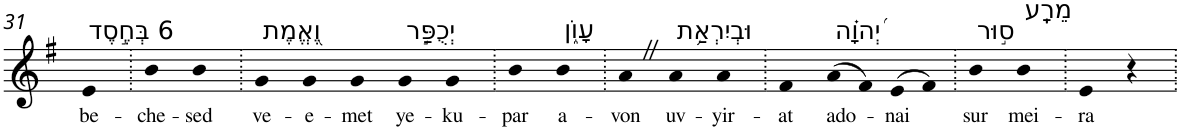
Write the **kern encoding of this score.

**kern	**text
*part1	*part1
*staff1	*staff1
*I"Piano	*
*I'Pno	*
!!LO:PB:g=z
*clefG2	*
*k[f#]	*
*G:	*
=31	=31
!LO:TX:a:t=6 בְּחֶ֣סֶד	!
!	!LO:LY:b
4e	be-
=32.	=32.
!	!LO:LY:b
4b	-che-
!	!LO:LY:b
4b	-sed
=33.	=33.
!LO:TX:a:t=וֶ֭אֱמֶת	!
!	!LO:LY:b
4g	ve-
!	!LO:LY:b
4g	-e-
!	!LO:LY:b
4g	-met
!LO:TX:a:t=יְכֻפַּ֣ר	!
!	!LO:LY:b
4g	ye-
!	!LO:LY:b
4g	-ku-
=34.	=34.
!	!LO:LY:b
4b	-par
!LO:TX:a:t=עָוֺ֑ן	!
!	!LO:LY:b
4b	a-
=35.	=35.
!	!LO:LY:b
4aZ	-von
!LO:TX:a:t=וּבְיִרְאַ֥ת	!
!	!LO:LY:b
4a	uv-
!	!LO:LY:b
4a	-yir-
=36.	=36.
!	!LO:LY:b
4f#	-at
!LO:TX:a:t=יְ֝הוָ֗ה	!
!	!LO:LY:b
(>8a	ado-
8f#)	.
!	!LO:LY:b
(>8e	-nai
8f#)	.
=37.	=37.
!LO:TX:a:t=ס֣וּר	!
!	!LO:LY:b
4b	sur
!LO:TX:a:t=מֵרָֽע	!
!	!LO:LY:b
4b	mei-
=38.	=38.
!	!LO:LY:b
4e	-ra
4r	.
=.	=.
*-	*-
